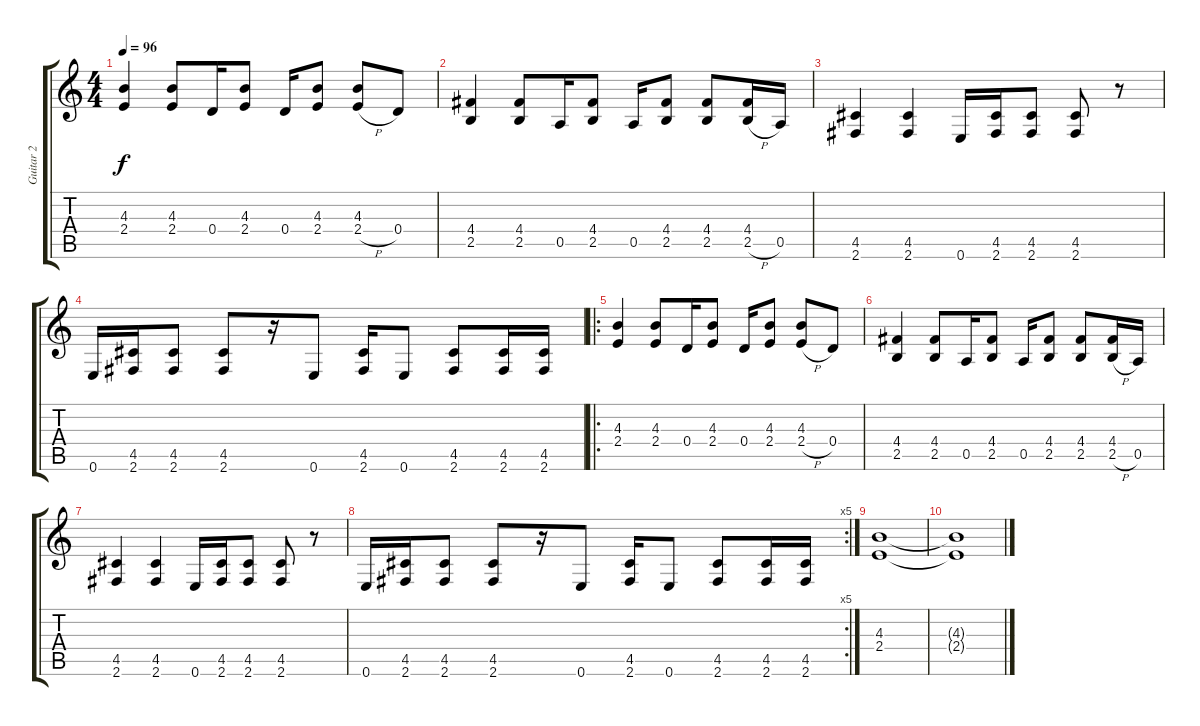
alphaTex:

\track ("Guitar 2" "Guitar 2") {instrument distortionguitar}
\staff {score tabs}
\tuning (E4 B3 G3 D3 A2 E2) {hide}
\ts (4 4)
\tempo 96
\clef g2
\ks c
(4.3 2.4).4{dy f} (4.3 2.4).8 0.4.16 (4.3 2.4).8 0.4.16 (4.3 2.4).8 (4.3 2.4{h}).8 0.4.8 |
(4.4 2.5).4 (4.4 2.5).8 0.5.16 (4.4 2.5).8 0.5.16 (4.4 2.5).8 (4.4 2.5).8 (4.4 2.5{h}).16 0.5.16 |
(4.5 2.6).4 (4.5 2.6).4 0.6.16 (4.5 2.6).16 (4.5 2.6).8 (4.5 2.6).8 r.8 |
0.6.16 (4.5 2.6).16 (4.5 2.6).8 (4.5 2.6).8 r.16 0.6.8 (4.5 2.6).16 0.6.8 (4.5 2.6).8 (4.5 2.6).16 (4.5 2.6).16 |
\ro
(4.3 2.4).4 (4.3 2.4).8 0.4.16 (4.3 2.4).8 0.4.16 (4.3 2.4).8 (4.3 2.4{h}).8 0.4.8 |
(4.4 2.5).4 (4.4 2.5).8 0.5.16 (4.4 2.5).8 0.5.16 (4.4 2.5).8 (4.4 2.5).8 (4.4 2.5{h}).16 0.5.16 |
(4.5 2.6).4 (4.5 2.6).4 0.6.16 (4.5 2.6).16 (4.5 2.6).8 (4.5 2.6).8 r.8 |
\rc 5
0.6.16 (4.5 2.6).16 (4.5 2.6).8 (4.5 2.6).8 r.16 0.6.8 (4.5 2.6).16 0.6.8 (4.5 2.6).8 (4.5 2.6).16 (4.5 2.6).16 |
(4.3 2.4).1 |
(4.3{t} 2.4{t}).1
